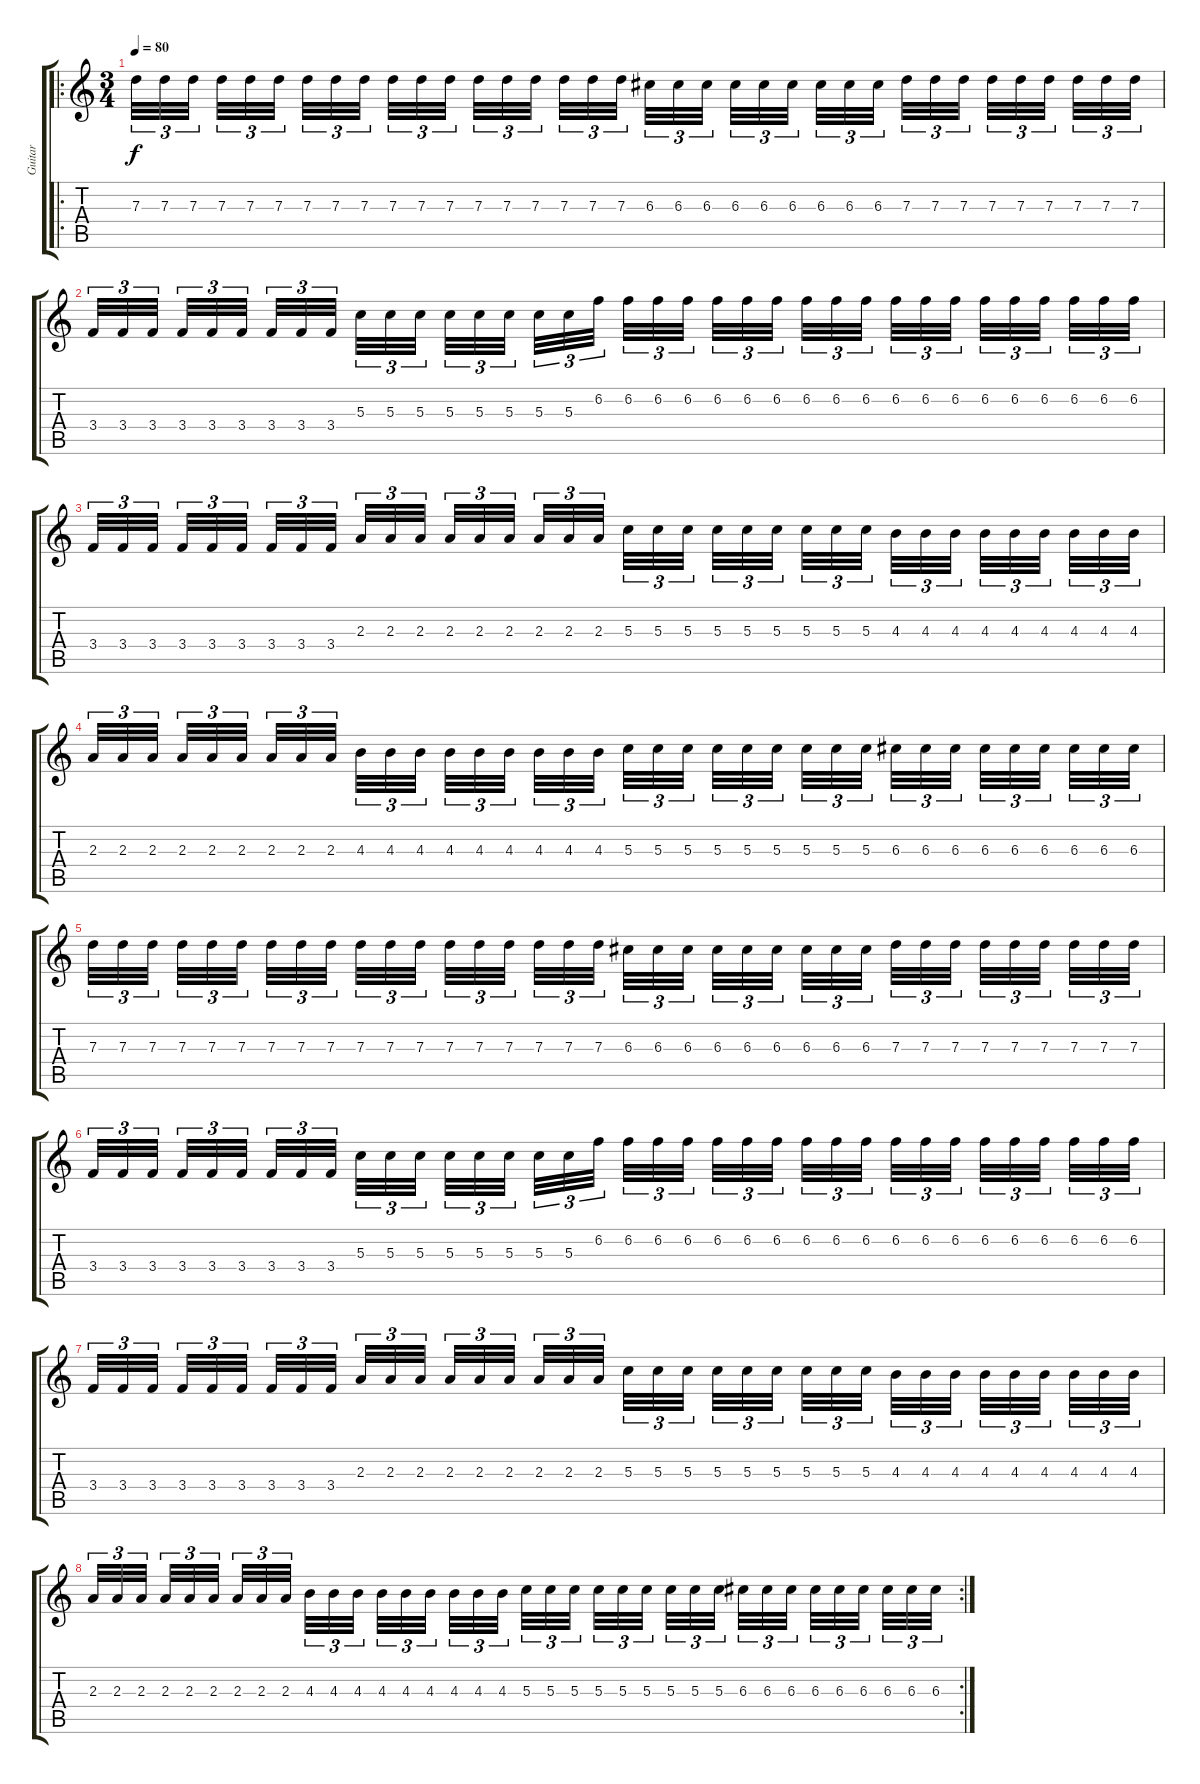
\track ("Guitar" "Guitar") {instrument overdrivenguitar}
\staff {score tabs}
\tuning (E4 B3 G3 D3 A2 E2) {hide}
\ro
\ts (3 4)
\tempo 80
\clef g2
\ks c
7.3.32{tu (3 2) dy f} 7.3.32{tu (3 2)} 7.3.32{tu (3 2)} 7.3.32{tu (3 2)} 7.3.32{tu (3 2)} 7.3.32{tu (3 2)} 7.3.32{tu (3 2)} 7.3.32{tu (3 2)} 7.3.32{tu (3 2)} 7.3.32{tu (3 2)} 7.3.32{tu (3 2)} 7.3.32{tu (3 2)} 7.3.32{tu (3 2)} 7.3.32{tu (3 2)} 7.3.32{tu (3 2)} 7.3.32{tu (3 2)} 7.3.32{tu (3 2)} 7.3.32{tu (3 2)} 6.3.32{tu (3 2)} 6.3.32{tu (3 2)} 6.3.32{tu (3 2)} 6.3.32{tu (3 2)} 6.3.32{tu (3 2)} 6.3.32{tu (3 2)} 6.3.32{tu (3 2)} 6.3.32{tu (3 2)} 6.3.32{tu (3 2)} 7.3.32{tu (3 2)} 7.3.32{tu (3 2)} 7.3.32{tu (3 2)} 7.3.32{tu (3 2)} 7.3.32{tu (3 2)} 7.3.32{tu (3 2)} 7.3.32{tu (3 2)} 7.3.32{tu (3 2)} 7.3.32{tu (3 2)} |
3.4.32{tu (3 2)} 3.4.32{tu (3 2)} 3.4.32{tu (3 2)} 3.4.32{tu (3 2)} 3.4.32{tu (3 2)} 3.4.32{tu (3 2)} 3.4.32{tu (3 2)} 3.4.32{tu (3 2)} 3.4.32{tu (3 2)} 5.3.32{tu (3 2)} 5.3.32{tu (3 2)} 5.3.32{tu (3 2)} 5.3.32{tu (3 2)} 5.3.32{tu (3 2)} 5.3.32{tu (3 2)} 5.3.32{tu (3 2)} 5.3.32{tu (3 2)} 6.2.32{tu (3 2)} 6.2.32{tu (3 2)} 6.2.32{tu (3 2)} 6.2.32{tu (3 2)} 6.2.32{tu (3 2)} 6.2.32{tu (3 2)} 6.2.32{tu (3 2)} 6.2.32{tu (3 2)} 6.2.32{tu (3 2)} 6.2.32{tu (3 2)} 6.2.32{tu (3 2)} 6.2.32{tu (3 2)} 6.2.32{tu (3 2)} 6.2.32{tu (3 2)} 6.2.32{tu (3 2)} 6.2.32{tu (3 2)} 6.2.32{tu (3 2)} 6.2.32{tu (3 2)} 6.2.32{tu (3 2)} |
3.4.32{tu (3 2)} 3.4.32{tu (3 2)} 3.4.32{tu (3 2)} 3.4.32{tu (3 2)} 3.4.32{tu (3 2)} 3.4.32{tu (3 2)} 3.4.32{tu (3 2)} 3.4.32{tu (3 2)} 3.4.32{tu (3 2)} 2.3.32{tu (3 2)} 2.3.32{tu (3 2)} 2.3.32{tu (3 2)} 2.3.32{tu (3 2)} 2.3.32{tu (3 2)} 2.3.32{tu (3 2)} 2.3.32{tu (3 2)} 2.3.32{tu (3 2)} 2.3.32{tu (3 2)} 5.3.32{tu (3 2)} 5.3.32{tu (3 2)} 5.3.32{tu (3 2)} 5.3.32{tu (3 2)} 5.3.32{tu (3 2)} 5.3.32{tu (3 2)} 5.3.32{tu (3 2)} 5.3.32{tu (3 2)} 5.3.32{tu (3 2)} 4.3.32{tu (3 2)} 4.3.32{tu (3 2)} 4.3.32{tu (3 2)} 4.3.32{tu (3 2)} 4.3.32{tu (3 2)} 4.3.32{tu (3 2)} 4.3.32{tu (3 2)} 4.3.32{tu (3 2)} 4.3.32{tu (3 2)} |
2.3.32{tu (3 2)} 2.3.32{tu (3 2)} 2.3.32{tu (3 2)} 2.3.32{tu (3 2)} 2.3.32{tu (3 2)} 2.3.32{tu (3 2)} 2.3.32{tu (3 2)} 2.3.32{tu (3 2)} 2.3.32{tu (3 2)} 4.3.32{tu (3 2)} 4.3.32{tu (3 2)} 4.3.32{tu (3 2)} 4.3.32{tu (3 2)} 4.3.32{tu (3 2)} 4.3.32{tu (3 2)} 4.3.32{tu (3 2)} 4.3.32{tu (3 2)} 4.3.32{tu (3 2)} 5.3.32{tu (3 2)} 5.3.32{tu (3 2)} 5.3.32{tu (3 2)} 5.3.32{tu (3 2)} 5.3.32{tu (3 2)} 5.3.32{tu (3 2)} 5.3.32{tu (3 2)} 5.3.32{tu (3 2)} 5.3.32{tu (3 2)} 6.3.32{tu (3 2)} 6.3.32{tu (3 2)} 6.3.32{tu (3 2)} 6.3.32{tu (3 2)} 6.3.32{tu (3 2)} 6.3.32{tu (3 2)} 6.3.32{tu (3 2)} 6.3.32{tu (3 2)} 6.3.32{tu (3 2)} |
7.3.32{tu (3 2)} 7.3.32{tu (3 2)} 7.3.32{tu (3 2)} 7.3.32{tu (3 2)} 7.3.32{tu (3 2)} 7.3.32{tu (3 2)} 7.3.32{tu (3 2)} 7.3.32{tu (3 2)} 7.3.32{tu (3 2)} 7.3.32{tu (3 2)} 7.3.32{tu (3 2)} 7.3.32{tu (3 2)} 7.3.32{tu (3 2)} 7.3.32{tu (3 2)} 7.3.32{tu (3 2)} 7.3.32{tu (3 2)} 7.3.32{tu (3 2)} 7.3.32{tu (3 2)} 6.3.32{tu (3 2)} 6.3.32{tu (3 2)} 6.3.32{tu (3 2)} 6.3.32{tu (3 2)} 6.3.32{tu (3 2)} 6.3.32{tu (3 2)} 6.3.32{tu (3 2)} 6.3.32{tu (3 2)} 6.3.32{tu (3 2)} 7.3.32{tu (3 2)} 7.3.32{tu (3 2)} 7.3.32{tu (3 2)} 7.3.32{tu (3 2)} 7.3.32{tu (3 2)} 7.3.32{tu (3 2)} 7.3.32{tu (3 2)} 7.3.32{tu (3 2)} 7.3.32{tu (3 2)} |
3.4.32{tu (3 2)} 3.4.32{tu (3 2)} 3.4.32{tu (3 2)} 3.4.32{tu (3 2)} 3.4.32{tu (3 2)} 3.4.32{tu (3 2)} 3.4.32{tu (3 2)} 3.4.32{tu (3 2)} 3.4.32{tu (3 2)} 5.3.32{tu (3 2)} 5.3.32{tu (3 2)} 5.3.32{tu (3 2)} 5.3.32{tu (3 2)} 5.3.32{tu (3 2)} 5.3.32{tu (3 2)} 5.3.32{tu (3 2)} 5.3.32{tu (3 2)} 6.2.32{tu (3 2)} 6.2.32{tu (3 2)} 6.2.32{tu (3 2)} 6.2.32{tu (3 2)} 6.2.32{tu (3 2)} 6.2.32{tu (3 2)} 6.2.32{tu (3 2)} 6.2.32{tu (3 2)} 6.2.32{tu (3 2)} 6.2.32{tu (3 2)} 6.2.32{tu (3 2)} 6.2.32{tu (3 2)} 6.2.32{tu (3 2)} 6.2.32{tu (3 2)} 6.2.32{tu (3 2)} 6.2.32{tu (3 2)} 6.2.32{tu (3 2)} 6.2.32{tu (3 2)} 6.2.32{tu (3 2)} |
3.4.32{tu (3 2)} 3.4.32{tu (3 2)} 3.4.32{tu (3 2)} 3.4.32{tu (3 2)} 3.4.32{tu (3 2)} 3.4.32{tu (3 2)} 3.4.32{tu (3 2)} 3.4.32{tu (3 2)} 3.4.32{tu (3 2)} 2.3.32{tu (3 2)} 2.3.32{tu (3 2)} 2.3.32{tu (3 2)} 2.3.32{tu (3 2)} 2.3.32{tu (3 2)} 2.3.32{tu (3 2)} 2.3.32{tu (3 2)} 2.3.32{tu (3 2)} 2.3.32{tu (3 2)} 5.3.32{tu (3 2)} 5.3.32{tu (3 2)} 5.3.32{tu (3 2)} 5.3.32{tu (3 2)} 5.3.32{tu (3 2)} 5.3.32{tu (3 2)} 5.3.32{tu (3 2)} 5.3.32{tu (3 2)} 5.3.32{tu (3 2)} 4.3.32{tu (3 2)} 4.3.32{tu (3 2)} 4.3.32{tu (3 2)} 4.3.32{tu (3 2)} 4.3.32{tu (3 2)} 4.3.32{tu (3 2)} 4.3.32{tu (3 2)} 4.3.32{tu (3 2)} 4.3.32{tu (3 2)} |
\rc 2
2.3.32{tu (3 2)} 2.3.32{tu (3 2)} 2.3.32{tu (3 2)} 2.3.32{tu (3 2)} 2.3.32{tu (3 2)} 2.3.32{tu (3 2)} 2.3.32{tu (3 2)} 2.3.32{tu (3 2)} 2.3.32{tu (3 2)} 4.3.32{tu (3 2)} 4.3.32{tu (3 2)} 4.3.32{tu (3 2)} 4.3.32{tu (3 2)} 4.3.32{tu (3 2)} 4.3.32{tu (3 2)} 4.3.32{tu (3 2)} 4.3.32{tu (3 2)} 4.3.32{tu (3 2)} 5.3.32{tu (3 2)} 5.3.32{tu (3 2)} 5.3.32{tu (3 2)} 5.3.32{tu (3 2)} 5.3.32{tu (3 2)} 5.3.32{tu (3 2)} 5.3.32{tu (3 2)} 5.3.32{tu (3 2)} 5.3.32{tu (3 2)} 6.3.32{tu (3 2)} 6.3.32{tu (3 2)} 6.3.32{tu (3 2)} 6.3.32{tu (3 2)} 6.3.32{tu (3 2)} 6.3.32{tu (3 2)} 6.3.32{tu (3 2)} 6.3.32{tu (3 2)} 6.3.32{tu (3 2)}
